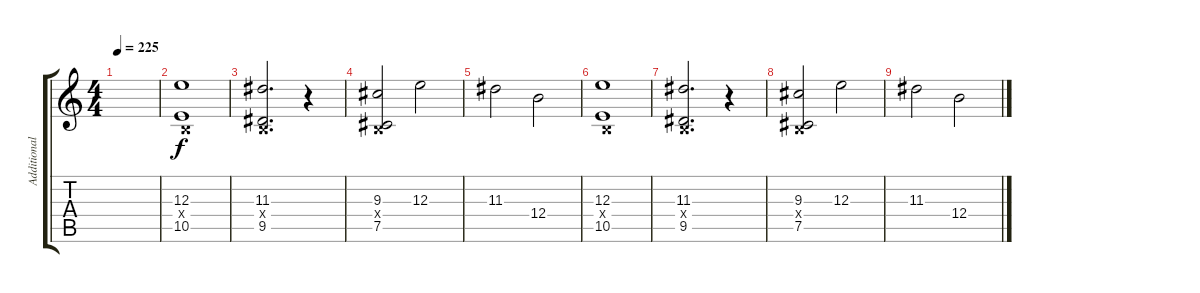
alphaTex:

\track ("Additional 1" "Additional") {instrument distortionguitar}
\staff {score tabs}
\tuning (Db4 Ab3 E3 B2 Gb2 Db2) {hide}
\ts (4 4)
\tempo 225
\clef g2
\ks c
|
(12.3 0.4{x} 10.5).1 |
(11.3 0.4{x} 9.5).2{d} r.4 |
(9.3 0.4{x} 7.5).2 12.3.2 |
11.3.2 12.4.2 |
(12.3 0.4{x} 10.5).1 |
(11.3 0.4{x} 9.5).2{d} r.4 |
(9.3 0.4{x} 7.5).2 12.3.2 |
11.3.2 12.4.2
